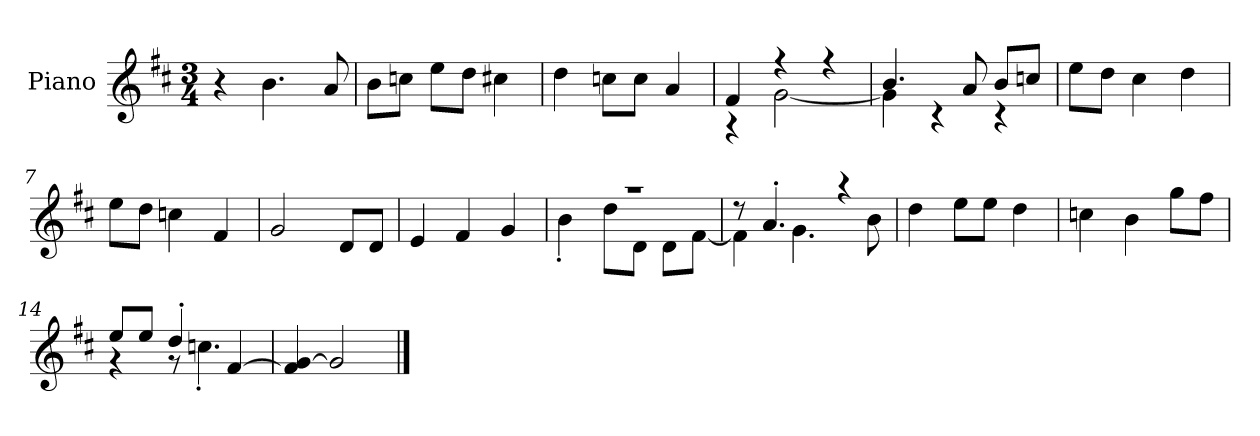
**kern
*part1
*staff1
*I"Piano
*I'P-no
*clefG2
*k[f#c#]
*M3/4
*MM177
=1
4r
4.b\
8a/
=2
8b\L
8ccn\J
8ee\L
8dd\J
4cc#X\
=3
4dd\
8ccn\L
8cc\J
4a/
=4
*^
4f#/	4r
4r	[2g\
4r	.
=5	=5
4.b/	4g\]
.	4r
8a/	.
8b/L	4r
8ccn/J	.
*v	*v
=6
8ee\L
8dd\J
4cc#\
4dd\
=7
8ee\L
8dd\J
4ccn\
4f#/
=8
2g/
8d/L
8d/J
!!LO:LB:g=z
=9
4e/
4f#/
4g/
=10
*^
2.r	4b'\
.	8dd\L
.	8d\J
.	8d\L
.	[8f#\J
=11	=11
8r	4f#\]
4.a'/	.
.	4.g\
4r	.
.	8b\
*v	*v
=12
4dd\
8ee\L
8ee\J
4dd\
=13
4ccn\
4b\
8gg\L
8ff#\J
=14
*^
8ee/L	4r
8ee/J	.
4dd'/	8r
.	4.ccn'\
[4f#/	.
*v	*v
=15
4f#/] [4g/
2g/]
==
*-
